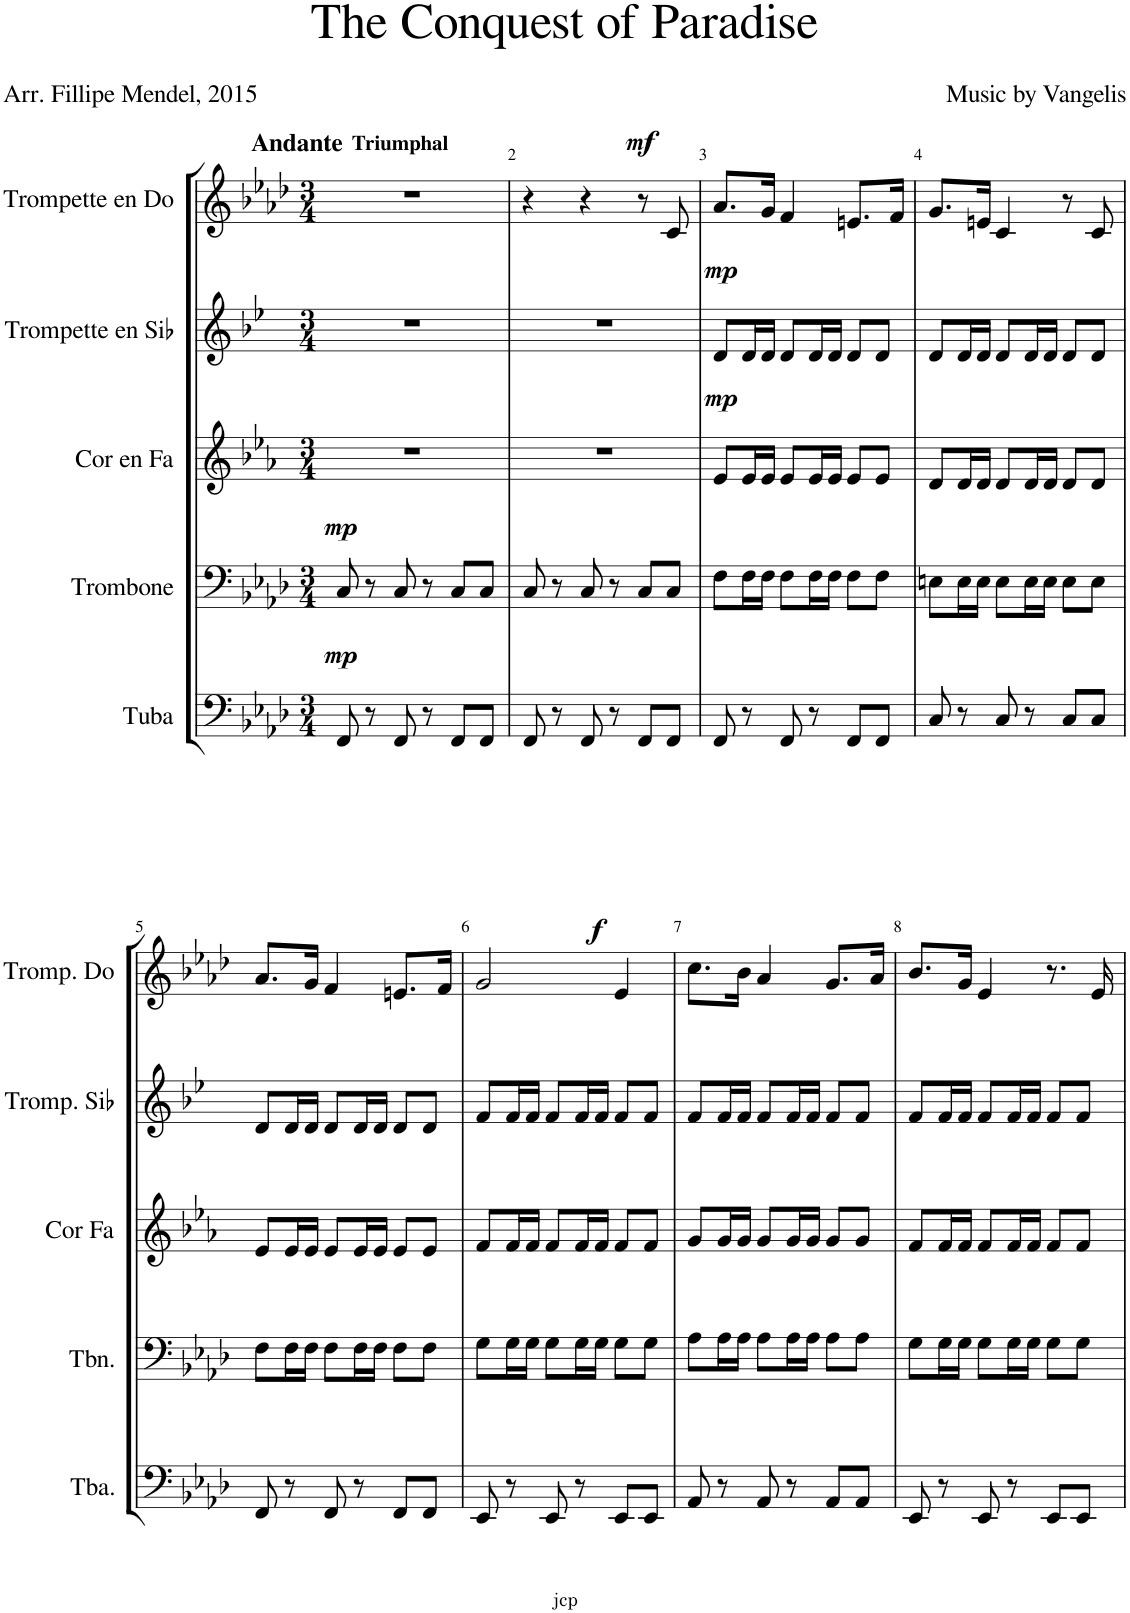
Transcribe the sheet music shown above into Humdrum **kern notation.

**kern	**dynam	**kern	**dynam	**kern	**dynam	**kern	**dynam	**kern	**dynam
*part5	*part5	*part4	*part4	*part3	*part3	*part2	*part2	*part1	*part1
*staff5	*staff5	*staff4	*staff4	*staff3	*staff3	*staff2	*staff2	*staff1	*staff1
*I"Tuba	*	*I"Trombone	*	*I"Cor en Fa	*	*I"Trompette en Sib	*	*I"Trompette en Do	*
*I'Tba.	*	*I'Tbn.	*	*I'Cor Fa	*	*I'Tromp. Sib	*	*I'Tromp. Do	*
*clefF4	*	*clefF4	*	*clefG2	*	*clefG2	*	*clefG2	*
*	*	*	*	*Trd4c7	*	*Trd1c2	*	*Trd1c2	*
*k[b-e-a-d-]	*	*k[b-e-a-d-]	*	*k[b-e-a-]	*	*k[b-e-]	*	*k[b-e-a-d-]	*
*M3/4	*	*M3/4	*	*M3/4	*	*M3/4	*	*M3/4	*
=1	=1	=1	=1	=1	=1	=1	=1	=1	=1
!	!	!	!	!	!	!	!	!LO:TX:a:B:t=Andante	!
!	!	!	!	!	!	!	!	!LO:TX:a:B:t=Triumphal	!
!	!LO:DY:a	!	!LO:DY:a	!	!	!	!	!	!
8FF/	mp	8C/	mp	2.r	.	2.r	.	2.r	.
8r	.	8r	.	.	.	.	.	.	.
8FF/	.	8C/	.	.	.	.	.	.	.
8r	.	8r	.	.	.	.	.	.	.
8FF/L	.	8C/L	.	.	.	.	.	.	.
8FF/J	.	8C/J	.	.	.	.	.	.	.
=2	=2	=2	=2	=2	=2	=2	=2	=2	=2
8FF/	.	8C/	.	2.r	.	2.r	.	4r	.
8r	.	8r	.	.	.	.	.	.	.
8FF/	.	8C/	.	.	.	.	.	4r	.
8r	.	8r	.	.	.	.	.	.	.
!	!	!	!	!	!	!	!	!	!LO:DY:a
8FF/L	.	8C/L	.	.	.	.	.	8r	mf
8FF/J	.	8C/J	.	.	.	.	.	8c/	.
=3	=3	=3	=3	=3	=3	=3	=3	=3	=3
!	!	!	!	!	!LO:DY:a	!	!LO:DY:a	!	!
8FF/	.	8F\L	.	8e-/L	mp	8d/L	mp	8.a-/L	.
8r	.	16F\L	.	16e-/L	.	16d/L	.	.	.
.	.	16F\JJ	.	16e-/JJ	.	16d/JJ	.	16g/Jk	.
8FF/	.	8F\L	.	8e-/L	.	8d/L	.	4f/	.
8r	.	16F\L	.	16e-/L	.	16d/L	.	.	.
.	.	16F\JJ	.	16e-/JJ	.	16d/JJ	.	.	.
8FF/L	.	8F\L	.	8e-/L	.	8d/L	.	8.en/L	.
8FF/J	.	8F\J	.	8e-/J	.	8d/J	.	.	.
.	.	.	.	.	.	.	.	16f/Jk	.
=4	=4	=4	=4	=4	=4	=4	=4	=4	=4
8C/	.	8En\L	.	8d/L	.	8d/L	.	8.g/L	.
8r	.	16E\L	.	16d/L	.	16d/L	.	.	.
.	.	16E\JJ	.	16d/JJ	.	16d/JJ	.	16en/Jk	.
8C/	.	8E\L	.	8d/L	.	8d/L	.	4c/	.
8r	.	16E\L	.	16d/L	.	16d/L	.	.	.
.	.	16E\JJ	.	16d/JJ	.	16d/JJ	.	.	.
8C/L	.	8E\L	.	8d/L	.	8d/L	.	8r	.
8C/J	.	8E\J	.	8d/J	.	8d/J	.	8c/	.
!!LO:LB:g=z
=5	=5	=5	=5	=5	=5	=5	=5	=5	=5
8FF/	.	8F\L	.	8e-/L	.	8d/L	.	8.a-/L	.
8r	.	16F\L	.	16e-/L	.	16d/L	.	.	.
.	.	16F\JJ	.	16e-/JJ	.	16d/JJ	.	16g/Jk	.
8FF/	.	8F\L	.	8e-/L	.	8d/L	.	4f/	.
8r	.	16F\L	.	16e-/L	.	16d/L	.	.	.
.	.	16F\JJ	.	16e-/JJ	.	16d/JJ	.	.	.
8FF/L	.	8F\L	.	8e-/L	.	8d/L	.	8.en/L	.
8FF/J	.	8F\J	.	8e-/J	.	8d/J	.	.	.
.	.	.	.	.	.	.	.	16f/Jk	.
=6	=6	=6	=6	=6	=6	=6	=6	=6	=6
8EE-/	.	8G\L	.	8f/L	.	8f/L	.	2g/	.
8r	.	16G\L	.	16f/L	.	16f/L	.	.	.
.	.	16G\JJ	.	16f/JJ	.	16f/JJ	.	.	.
8EE-/	.	8G\L	.	8f/L	.	8f/L	.	.	.
8r	.	16G\L	.	16f/L	.	16f/L	.	.	.
.	.	16G\JJ	.	16f/JJ	.	16f/JJ	.	.	.
!	!	!	!	!	!	!	!	!	!LO:DY:a
8EE-/L	.	8G\L	.	8f/L	.	8f/L	.	4e-/	f
8EE-/J	.	8G\J	.	8f/J	.	8f/J	.	.	.
=7	=7	=7	=7	=7	=7	=7	=7	=7	=7
8AA-/	.	8A-\L	.	8g/L	.	8f/L	.	8.cc\L	.
8r	.	16A-\L	.	16g/L	.	16f/L	.	.	.
.	.	16A-\JJ	.	16g/JJ	.	16f/JJ	.	16b-\Jk	.
8AA-/	.	8A-\L	.	8g/L	.	8f/L	.	4a-/	.
8r	.	16A-\L	.	16g/L	.	16f/L	.	.	.
.	.	16A-\JJ	.	16g/JJ	.	16f/JJ	.	.	.
8AA-/L	.	8A-\L	.	8g/L	.	8f/L	.	8.g/L	.
8AA-/J	.	8A-\J	.	8g/J	.	8f/J	.	.	.
.	.	.	.	.	.	.	.	16a-/Jk	.
=8	=8	=8	=8	=8	=8	=8	=8	=8	=8
8EE-/	.	8G\L	.	8f/L	.	8f/L	.	8.b-/L	.
8r	.	16G\L	.	16f/L	.	16f/L	.	.	.
.	.	16G\JJ	.	16f/JJ	.	16f/JJ	.	16g/Jk	.
8EE-/	.	8G\L	.	8f/L	.	8f/L	.	4e-/	.
8r	.	16G\L	.	16f/L	.	16f/L	.	.	.
.	.	16G\JJ	.	16f/JJ	.	16f/JJ	.	.	.
8EE-/L	.	8G\L	.	8f/L	.	8f/L	.	8.r	.
8EE-/J	.	8G\J	.	8f/J	.	8f/J	.	.	.
.	.	.	.	.	.	.	.	16e-/	.
=	=	=	=	=	=	=	=	=	=
*-	*-	*-	*-	*-	*-	*-	*-	*-	*-
